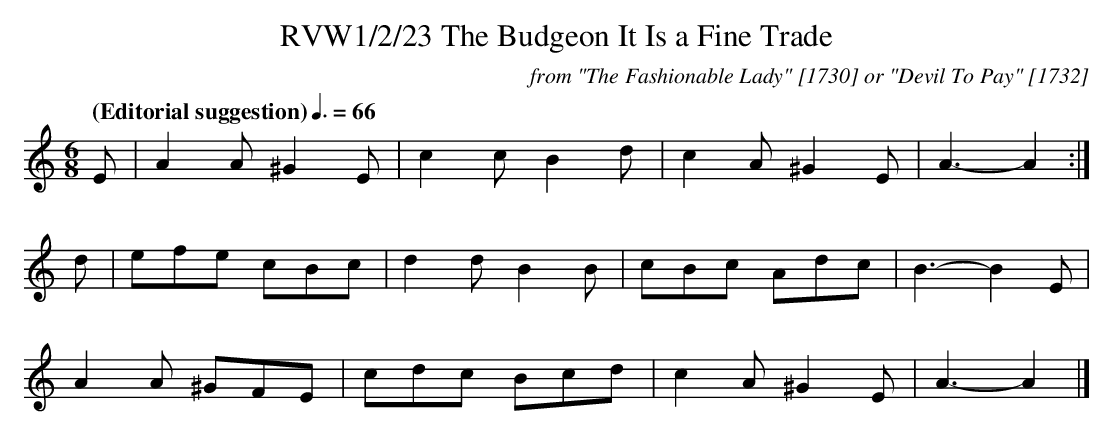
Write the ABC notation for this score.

X:1
T:RVW1/2/23 The Budgeon It Is a Fine Trade
C: from "The Fashionable Lady" [1730] or "Devil To Pay" [1732]
L:1/8
Q: "(Editorial suggestion)" 3/8=66
M:6/8
K:C
E | A2 A ^G2 E | c2 c B2 d | c2 A ^G2 E | A3- A2 :|$
d | efe cBc | d2 d B2 B | cBc Adc | B3-B2 E |$
A2 A ^GFE | cdc Bcd | c2 A ^G2 E | A3-A2 |]$
